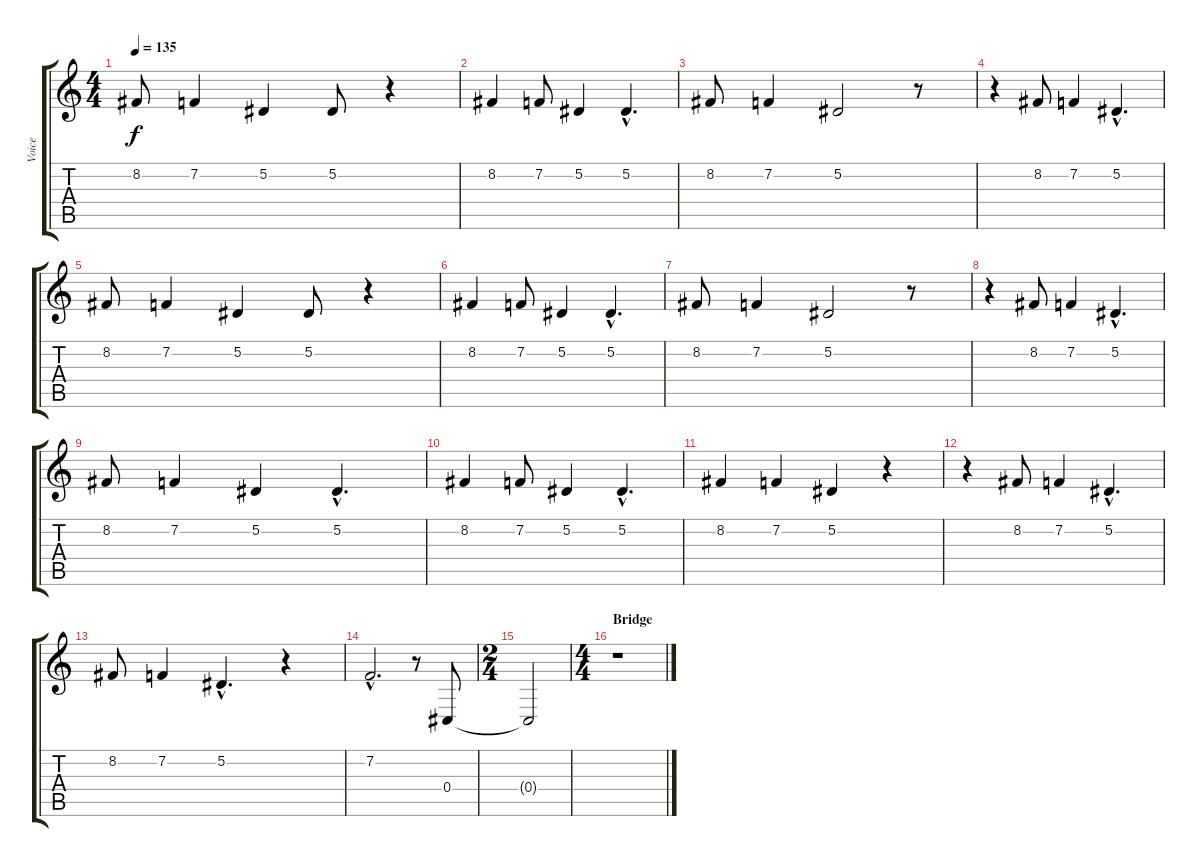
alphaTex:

\track ("Voice" "Voice") {instrument bassoon}
\staff {score tabs}
\tuning (Eb4 Bb3 Gb3 Db3 Ab2 Eb2) {hide}
\ts (4 4)
\tempo 135
\clef g2
\ks c
8.2.8{dy f} 7.2.4 5.2.4 5.2.8 r.4 |
8.2.4 7.2.8 5.2.4 5.2{hac}.4{d} |
8.2.8 7.2.4 5.2.2 r.8 |
r.4 8.2.8 7.2.4 5.2{hac}.4{d} |
8.2.8 7.2.4 5.2.4 5.2.8 r.4 |
8.2.4 7.2.8 5.2.4 5.2{hac}.4{d} |
8.2.8 7.2.4 5.2.2 r.8 |
r.4 8.2.8 7.2.4 5.2{hac}.4{d} |
8.2.8 7.2.4 5.2.4 5.2{hac}.4{d} |
8.2.4 7.2.8 5.2.4 5.2{hac}.4{d} |
8.2.4 7.2.4 5.2.4 r.4 |
r.4 8.2.8 7.2.4 5.2{hac}.4{d} |
8.2.8 7.2.4 5.2{hac}.4{d} r.4 |
7.2{hac}.2{d} r.8 0.4.8 |
\ts (2 4)
0.4{t}.2 |
\ts (4 4)
\section ("" "Bridge")
r.1
